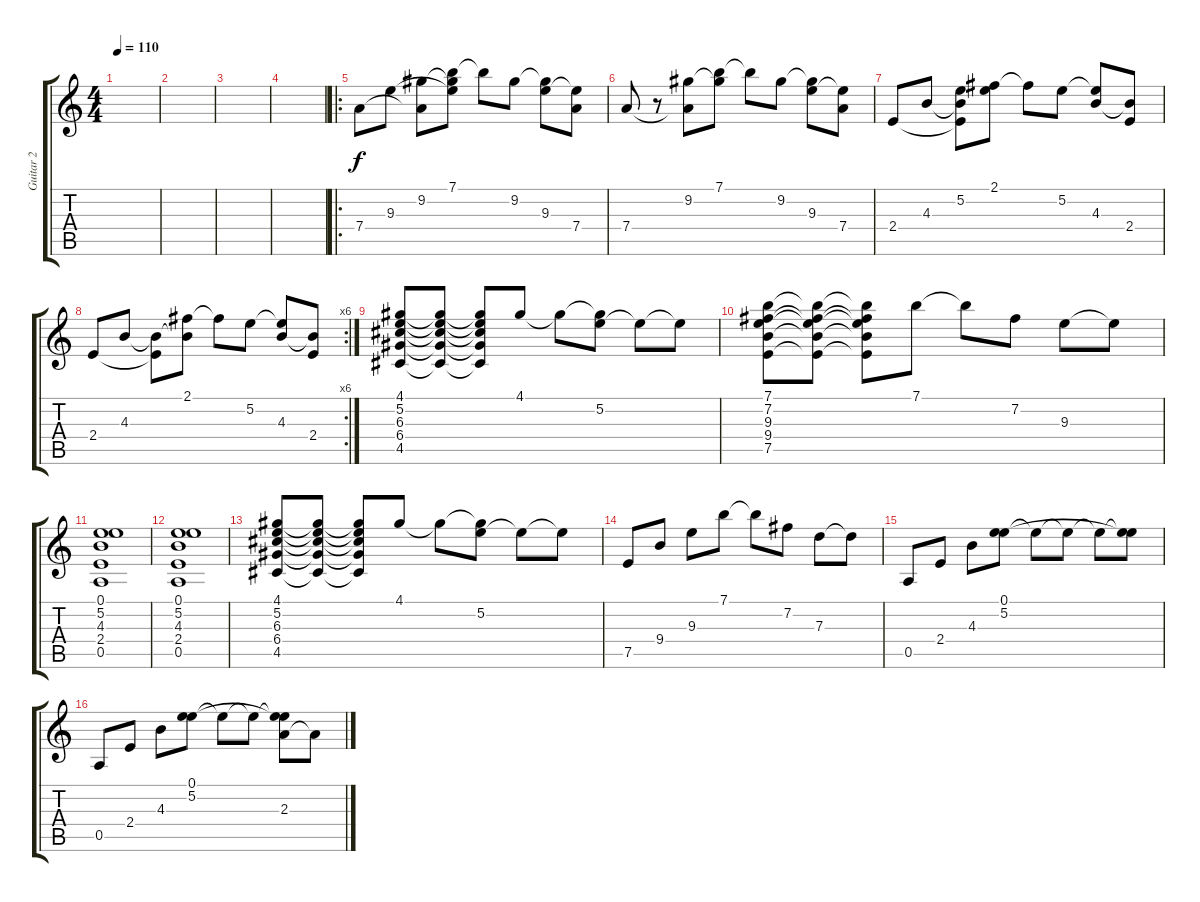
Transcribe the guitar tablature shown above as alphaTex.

\track ("Guitar 2" "Guitar 2") {instrument electricguitarjazz}
\staff {score tabs}
\tuning (E4 B3 G3 D3 A2 D2) {hide}
\ts (4 4)
\tempo 110
\clef g2
\ks c
|
|
|
|
\ro
7.4.8 9.3.8 (9.2 7.4{t}).8 (7.1 9.2{t} 9.3{t}).8 7.1{t}.8 9.2.8 (9.2{t} 9.3).8 (9.3{t} 7.4).8 |
7.4.8 r.8 (9.2 7.4{t}).8 (7.1 9.2{t}).8 7.1{t}.8 9.2.8 (9.2{t} 9.3).8 (9.3{t} 7.4).8 |
2.4.8 4.3.8 (5.2 4.3{t} 2.4{t}).8 (2.1 5.2{t}).8 2.1{t}.8 5.2.8 (5.2{t} 4.3).8 (4.3{t} 2.4).8 |
\rc 6
2.4.8 4.3.8 (4.3{t} 2.4{t}).8 (2.1 4.3{t}).8 2.1{t}.8 5.2.8 (5.2{t} 4.3).8 (4.3{t} 2.4).8 |
(4.1 5.2 6.3 6.4 4.5).8 (4.1{t} 5.2{t} 6.3{t} 6.4{t} 4.5{t}).8 (4.1{t} 5.2{t} 6.3{t} 6.4{t} 4.5{t}).8 4.1.8 4.1{t}.8 (4.1{t} 5.2).8 5.2{t}.8 5.2{t}.8 |
(7.1 7.2 9.3 9.4 7.5).8 (7.1{t} 7.2{t} 9.3{t} 9.4{t} 7.5{t}).8 (7.1{t} 7.2{t} 9.3{t} 9.4{t} 7.5{t}).8 7.1.8 7.1{t}.8 7.2.8 9.3.8 9.3{t}.8 |
(0.1 5.2 4.3 2.4 0.5).1 |
(0.1 5.2 4.3 2.4 0.5).1 |
(4.1 5.2 6.3 6.4 4.5).8 (4.1{t} 5.2{t} 6.3{t} 6.4{t} 4.5{t}).8 (4.1{t} 5.2{t} 6.3{t} 6.4{t} 4.5{t}).8 4.1.8 4.1{t}.8 (4.1{t} 5.2).8 5.2{t}.8 5.2{t}.8 |
7.5.8 9.4.8 9.3.8 7.1.8 7.1{t}.8 7.2.8 7.3.8 7.3{t}.8 |
0.5.8 2.4.8 4.3.8 (0.1 5.2).8 0.1{t}.8 0.1{t}.8 0.1{t}.8 (0.1{t} 5.2{t}).8 |
0.5.8 2.4.8 4.3.8 (0.1 5.2).8 0.1{t}.8 0.1{t}.8 (0.1{t} 5.2{t} 2.3).8 2.3{t}.8
